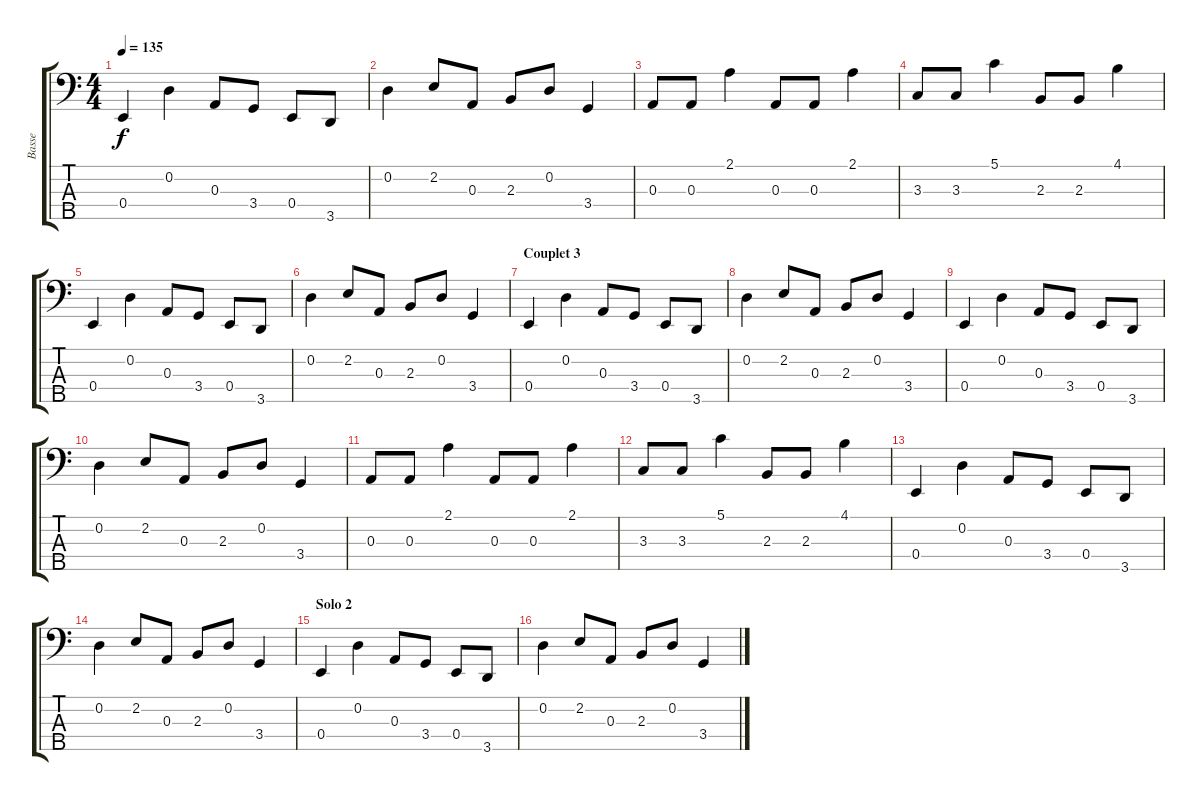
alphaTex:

\track ("Basse" "Basse") {instrument electricbassfinger}
\staff {score tabs}
\tuning (G2 D2 A1 E1 B0) {hide}
\ts (4 4)
\tempo 135
\clef f4
\ks c
0.4.4{dy f} 0.2.4 0.3.8 3.4.8 0.4.8 3.5.8 |
0.2.4 2.2.8 0.3.8 2.3.8 0.2.8 3.4.4 |
0.3.8 0.3.8 2.1.4 0.3.8 0.3.8 2.1.4 |
3.3.8 3.3.8 5.1.4 2.3.8 2.3.8 4.1.4 |
0.4.4 0.2.4 0.3.8 3.4.8 0.4.8 3.5.8 |
0.2.4 2.2.8 0.3.8 2.3.8 0.2.8 3.4.4 |
\section ("" "Couplet 3")
0.4.4 0.2.4 0.3.8 3.4.8 0.4.8 3.5.8 |
0.2.4 2.2.8 0.3.8 2.3.8 0.2.8 3.4.4 |
0.4.4 0.2.4 0.3.8 3.4.8 0.4.8 3.5.8 |
0.2.4 2.2.8 0.3.8 2.3.8 0.2.8 3.4.4 |
0.3.8 0.3.8 2.1.4 0.3.8 0.3.8 2.1.4 |
3.3.8 3.3.8 5.1.4 2.3.8 2.3.8 4.1.4 |
0.4.4 0.2.4 0.3.8 3.4.8 0.4.8 3.5.8 |
0.2.4 2.2.8 0.3.8 2.3.8 0.2.8 3.4.4 |
\section ("" "Solo 2")
0.4.4 0.2.4 0.3.8 3.4.8 0.4.8 3.5.8 |
0.2.4 2.2.8 0.3.8 2.3.8 0.2.8 3.4.4
